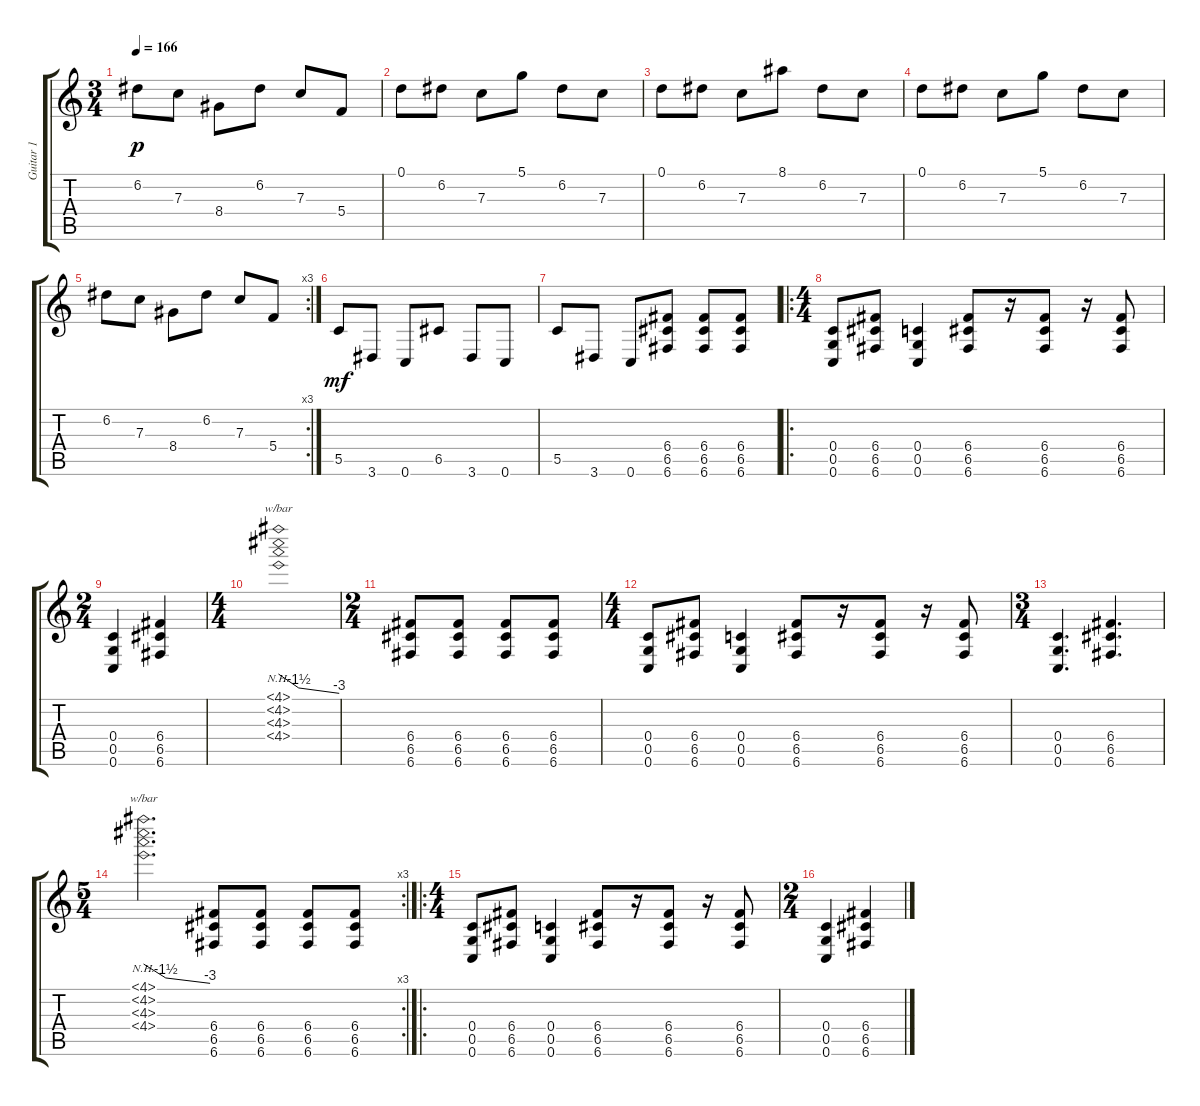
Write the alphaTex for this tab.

\track ("Guitar 1" "Guitar 1") {instrument distortionguitar}
\staff {score tabs}
\tuning (D4 A3 F3 C3 G2 C2) {hide}
\ts (3 4)
\tempo 166
\clef g2
\ks c
6.2.8{dy p} 7.3.8 8.4.8 6.2.8 7.3.8 5.4.8 |
0.1.8 6.2.8 7.3.8 5.1.8 6.2.8 7.3.8 |
0.1.8 6.2.8 7.3.8 8.1.8 6.2.8 7.3.8 |
0.1.8 6.2.8 7.3.8 5.1.8 6.2.8 7.3.8 |
\rc 3
6.2.8 7.3.8 8.4.8 6.2.8 7.3.8 5.4.8 |
5.5.8{dy mf} 3.6.8 0.6.8 6.5.8 3.6.8 0.6.8 |
5.5.8 3.6.8 0.6.8 (6.4 6.5 6.6).8 (6.4 6.5 6.6).8 (6.4 6.5 6.6).8 |
\ro
\ts (4 4)
(0.4 0.5 0.6).8 (6.4 6.5 6.6).8 (0.4 0.5 0.6).4 (6.4 6.5 6.6).8 r.16 (6.4 6.5 6.6).8 r.16 (6.4 6.5 6.6).8 |
\ts (2 4)
(0.4 0.5 0.6).4 (6.4 6.5 6.6).4 |
\ts (4 4)
(4.1{nh} 4.2{nh} 4.3{nh} 4.4{nh}).1{tbe (custom default 0 0 20 -6 20 -6 60 -12 60 -12)} |
\ts (2 4)
(6.4 6.5 6.6).8 (6.4 6.5 6.6).8 (6.4 6.5 6.6).8 (6.4 6.5 6.6).8 |
\ts (4 4)
(0.4 0.5 0.6).8 (6.4 6.5 6.6).8 (0.4 0.5 0.6).4 (6.4 6.5 6.6).8 r.16 (6.4 6.5 6.6).8 r.16 (6.4 6.5 6.6).8 |
\ts (3 4)
(0.4 0.5 0.6).4{d} (6.4 6.5 6.6).4{d} |
\rc 3
\ts (5 4)
(4.1{nh} 4.2{nh} 4.3{nh} 4.4{nh}).2{d tbe (custom default 0 0 20 -6 20 -6 60 -12 60 -12)} (6.4 6.5 6.6).8 (6.4 6.5 6.6).8 (6.4 6.5 6.6).8 (6.4 6.5 6.6).8 |
\ro
\ts (4 4)
(0.4 0.5 0.6).8 (6.4 6.5 6.6).8 (0.4 0.5 0.6).4 (6.4 6.5 6.6).8 r.16 (6.4 6.5 6.6).8 r.16 (6.4 6.5 6.6).8 |
\ts (2 4)
(0.4 0.5 0.6).4 (6.4 6.5 6.6).4
